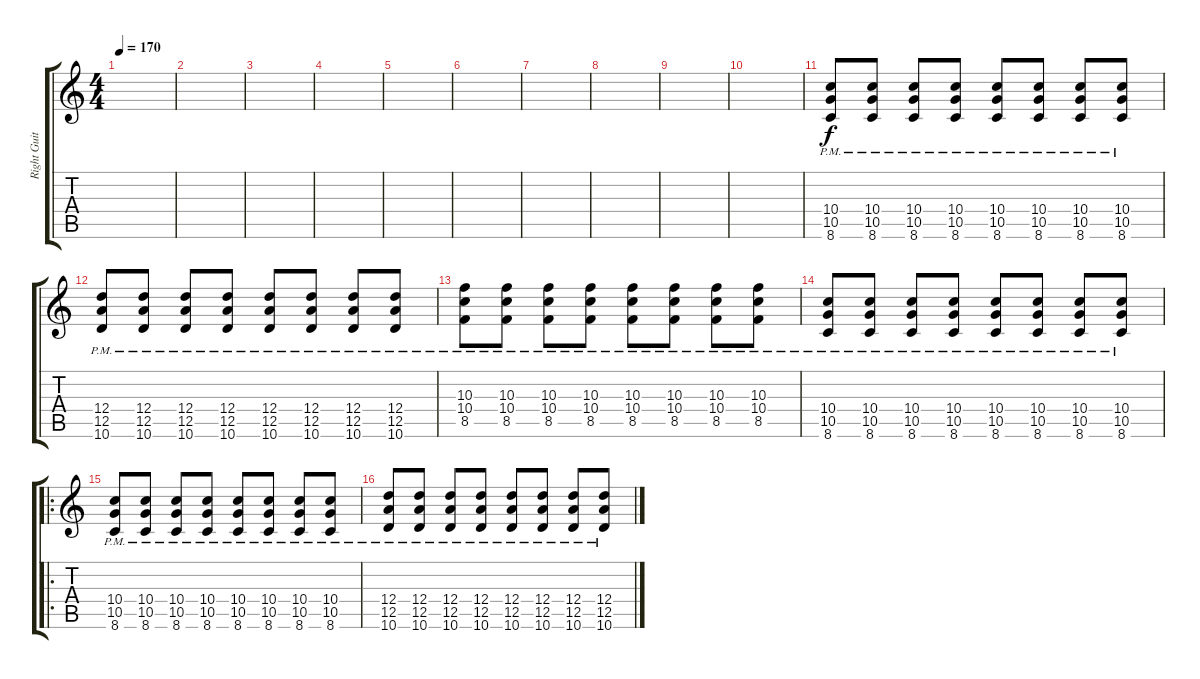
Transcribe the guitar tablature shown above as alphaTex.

\track ("Right Guitar" "Right Guit") {instrument distortionguitar}
\staff {score tabs}
\tuning (E4 B3 G3 D3 A2 E2) {hide}
\ts (4 4)
\tempo 170
\clef g2
\ks c
|
|
|
|
|
|
|
|
|
|
(10.4{pm} 10.5{pm} 8.6{pm}).8 (10.4{pm} 10.5{pm} 8.6{pm}).8 (10.4{pm} 10.5{pm} 8.6{pm}).8 (10.4{pm} 10.5{pm} 8.6{pm}).8 (10.4{pm} 10.5{pm} 8.6{pm}).8 (10.4{pm} 10.5{pm} 8.6{pm}).8 (10.4{pm} 10.5{pm} 8.6{pm}).8 (10.4{pm} 10.5{pm} 8.6{pm}).8 |
(12.4{pm} 12.5{pm} 10.6{pm}).8 (12.4{pm} 12.5{pm} 10.6{pm}).8 (12.4{pm} 12.5{pm} 10.6{pm}).8 (12.4{pm} 12.5{pm} 10.6{pm}).8 (12.4{pm} 12.5{pm} 10.6{pm}).8 (12.4{pm} 12.5{pm} 10.6{pm}).8 (12.4{pm} 12.5{pm} 10.6{pm}).8 (12.4{pm} 12.5{pm} 10.6{pm}).8 |
(10.3{pm} 10.4{pm} 8.5{pm}).8 (10.3{pm} 10.4{pm} 8.5{pm}).8 (10.3{pm} 10.4{pm} 8.5{pm}).8 (10.3{pm} 10.4{pm} 8.5{pm}).8 (10.3{pm} 10.4{pm} 8.5{pm}).8 (10.3{pm} 10.4{pm} 8.5{pm}).8 (10.3{pm} 10.4{pm} 8.5{pm}).8 (10.3{pm} 10.4{pm} 8.5{pm}).8 |
(10.4{pm} 10.5{pm} 8.6{pm}).8 (10.4{pm} 10.5{pm} 8.6{pm}).8 (10.4{pm} 10.5{pm} 8.6{pm}).8 (10.4{pm} 10.5{pm} 8.6{pm}).8 (10.4{pm} 10.5{pm} 8.6{pm}).8 (10.4{pm} 10.5{pm} 8.6{pm}).8 (10.4{pm} 10.5{pm} 8.6{pm}).8 (10.4{pm} 10.5{pm} 8.6{pm}).8 |
\ro
(10.4{pm} 10.5{pm} 8.6{pm}).8 (10.4{pm} 10.5{pm} 8.6{pm}).8 (10.4{pm} 10.5{pm} 8.6{pm}).8 (10.4{pm} 10.5{pm} 8.6{pm}).8 (10.4{pm} 10.5{pm} 8.6{pm}).8 (10.4{pm} 10.5{pm} 8.6{pm}).8 (10.4{pm} 10.5{pm} 8.6{pm}).8 (10.4{pm} 10.5{pm} 8.6{pm}).8 |
(12.4{pm} 12.5{pm} 10.6{pm}).8 (12.4{pm} 12.5{pm} 10.6{pm}).8 (12.4{pm} 12.5{pm} 10.6{pm}).8 (12.4{pm} 12.5{pm} 10.6{pm}).8 (12.4{pm} 12.5{pm} 10.6{pm}).8 (12.4{pm} 12.5{pm} 10.6{pm}).8 (12.4{pm} 12.5{pm} 10.6{pm}).8 (12.4{pm} 12.5{pm} 10.6{pm}).8
